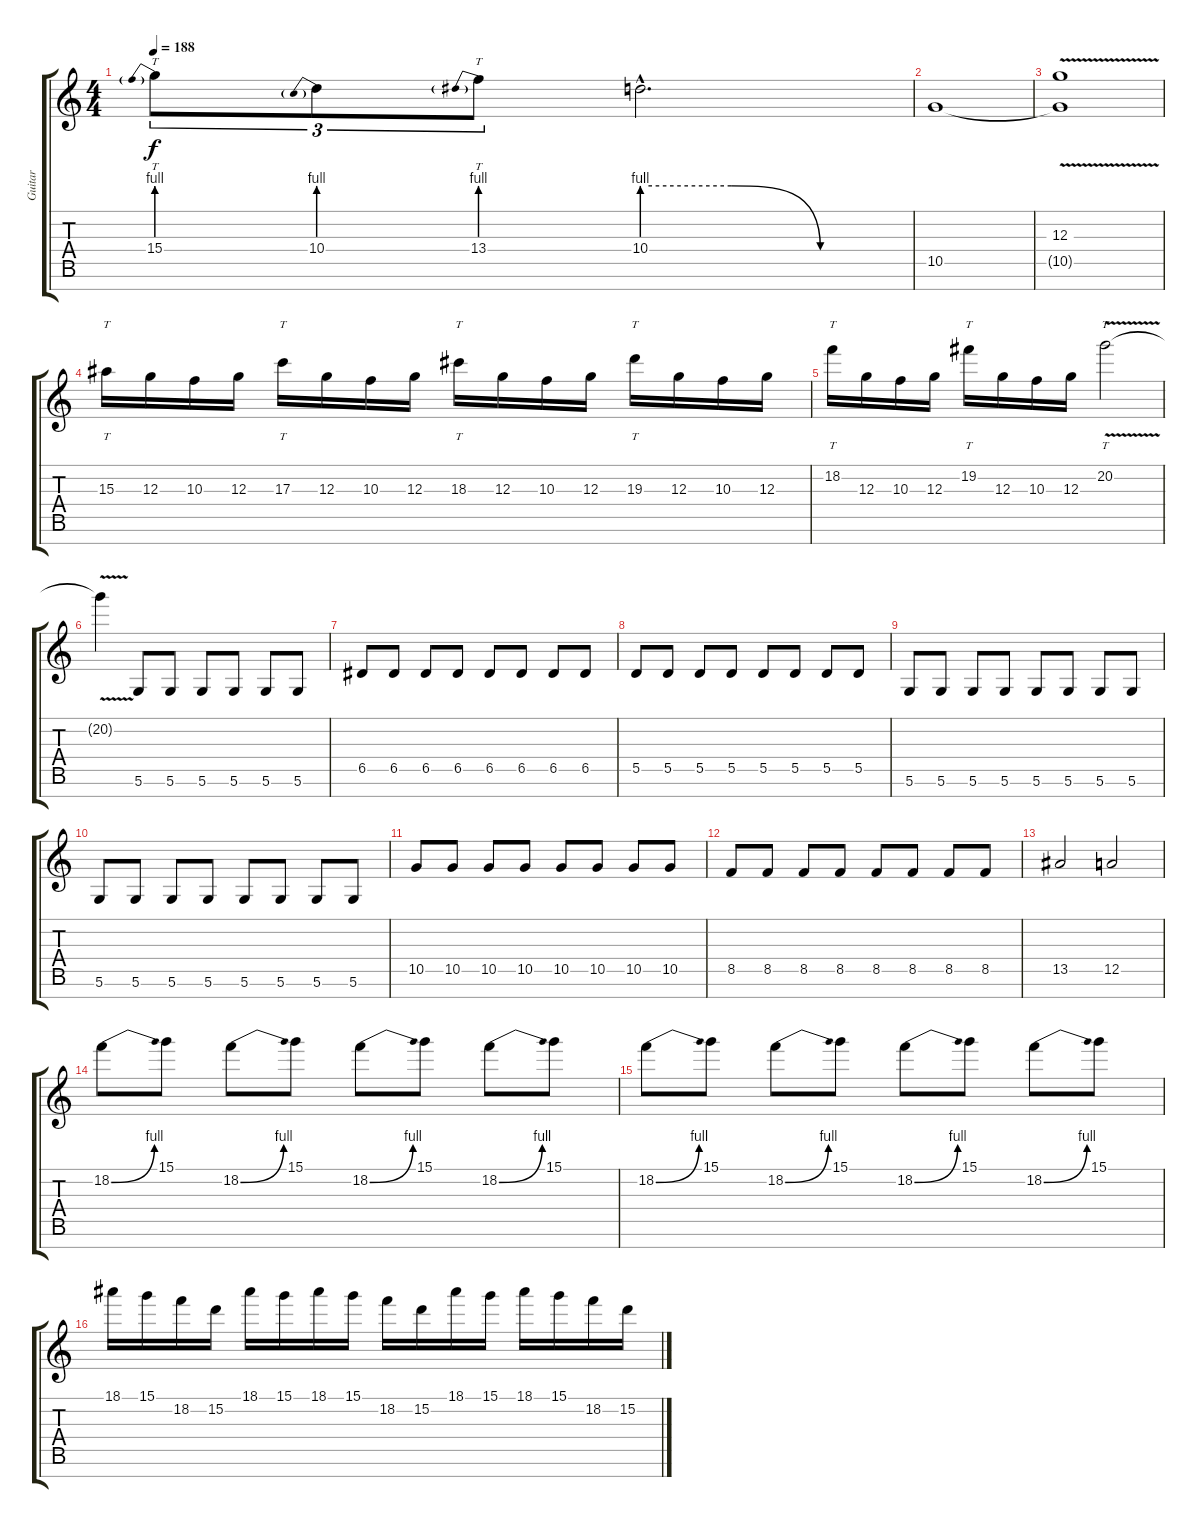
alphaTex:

\track ("Guitar" "Guitar") {instrument distortionguitar}
\staff {score tabs}
\tuning (E4 B3 G3 D3 A2 D2 B1) {hide}
\ts (4 4)
\tempo 188
\clef g2
\ks c
15.4{be (prebend 0 4 60 4)}.8{tt tu (3 2) dy f} 10.4{be (prebend 0 4 60 4)}.8{tu (3 2)} 13.4{be (prebend 0 4 60 4)}.8{tt tu (3 2)} 10.4{be (custom 0 4 20 4 40 0 60 0) hac}.2{d} |
10.5.1 |
(12.3{v} 10.5{t}).1 |
15.3.16{tt} 12.3.16 10.3.16 12.3.16 17.3.16{tt} 12.3.16 10.3.16 12.3.16 18.3.16{tt} 12.3.16 10.3.16 12.3.16 19.3.16{tt} 12.3.16 10.3.16 12.3.16 |
18.2.16{tt} 12.3.16 10.3.16 12.3.16 19.2.16{tt} 12.3.16 10.3.16 12.3.16 20.2{v}.2{tt} |
20.2{t}.4 5.6.8 5.6.8 5.6.8 5.6.8 5.6.8 5.6.8 |
6.5.8 6.5.8 6.5.8 6.5.8 6.5.8 6.5.8 6.5.8 6.5.8 |
5.5.8 5.5.8 5.5.8 5.5.8 5.5.8 5.5.8 5.5.8 5.5.8 |
5.6.8 5.6.8 5.6.8 5.6.8 5.6.8 5.6.8 5.6.8 5.6.8 |
5.6.8 5.6.8 5.6.8 5.6.8 5.6.8 5.6.8 5.6.8 5.6.8 |
10.5.8 10.5.8 10.5.8 10.5.8 10.5.8 10.5.8 10.5.8 10.5.8 |
8.5.8 8.5.8 8.5.8 8.5.8 8.5.8 8.5.8 8.5.8 8.5.8 |
13.5.2 12.5.2 |
18.2{be (bend 0 0 60 4)}.8 15.1.8 18.2{be (bend 0 0 60 4)}.8 15.1.8 18.2{be (bend 0 0 60 4)}.8 15.1.8 18.2{be (bend 0 0 60 4)}.8 15.1.8 |
18.2{be (bend 0 0 60 4)}.8 15.1.8 18.2{be (bend 0 0 60 4)}.8 15.1.8 18.2{be (bend 0 0 60 4)}.8 15.1.8 18.2{be (bend 0 0 60 4)}.8 15.1.8 |
18.1.16 15.1.16 18.2.16 15.2.16 18.1.16 15.1.16 18.1.16 15.1.16 18.2.16 15.2.16 18.1.16 15.1.16 18.1.16 15.1.16 18.2.16 15.2.16
